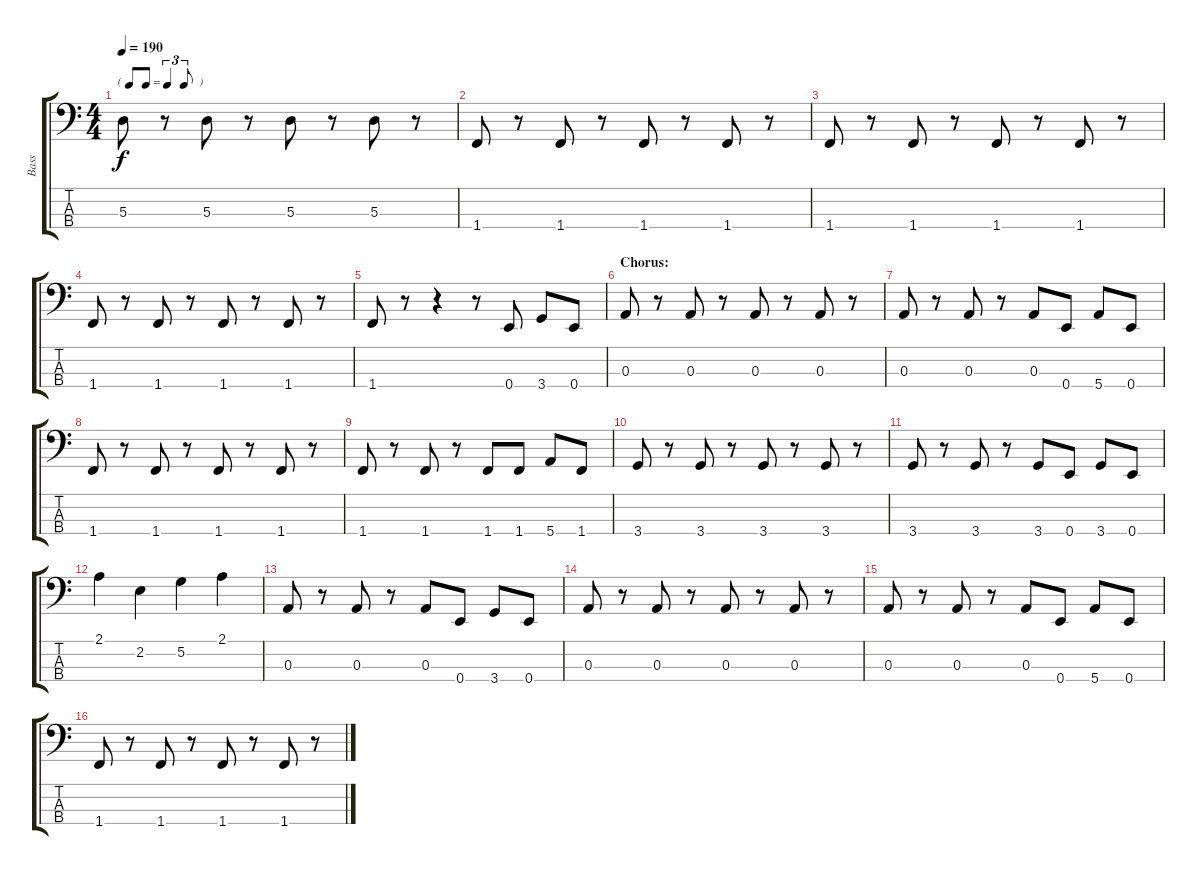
\track ("Bass" "Bass") {instrument electricbasspick}
\staff {score tabs}
\tuning (G2 D2 A1 E1) {hide}
\ts (4 4)
\tf triplet8th
\tempo 190
\clef f4
\ks c
5.3.8{dy f} r.8 5.3.8 r.8 5.3.8 r.8 5.3.8 r.8 |
1.4.8 r.8 1.4.8 r.8 1.4.8 r.8 1.4.8 r.8 |
1.4.8 r.8 1.4.8 r.8 1.4.8 r.8 1.4.8 r.8 |
1.4.8 r.8 1.4.8 r.8 1.4.8 r.8 1.4.8 r.8 |
1.4.8 r.8 r.4 r.8 0.4.8 3.4.8 0.4.8 |
\section ("" "Chorus:")
0.3.8 r.8 0.3.8 r.8 0.3.8 r.8 0.3.8 r.8 |
0.3.8 r.8 0.3.8 r.8 0.3.8 0.4.8 5.4.8 0.4.8 |
1.4.8 r.8 1.4.8 r.8 1.4.8 r.8 1.4.8 r.8 |
1.4.8 r.8 1.4.8 r.8 1.4.8 1.4.8 5.4.8 1.4.8 |
3.4.8 r.8 3.4.8 r.8 3.4.8 r.8 3.4.8 r.8 |
3.4.8 r.8 3.4.8 r.8 3.4.8 0.4.8 3.4.8 0.4.8 |
2.1.4 2.2.4 5.2.4 2.1.4 |
0.3.8 r.8 0.3.8 r.8 0.3.8 0.4.8 3.4.8 0.4.8 |
0.3.8 r.8 0.3.8 r.8 0.3.8 r.8 0.3.8 r.8 |
0.3.8 r.8 0.3.8 r.8 0.3.8 0.4.8 5.4.8 0.4.8 |
1.4.8 r.8 1.4.8 r.8 1.4.8 r.8 1.4.8 r.8
